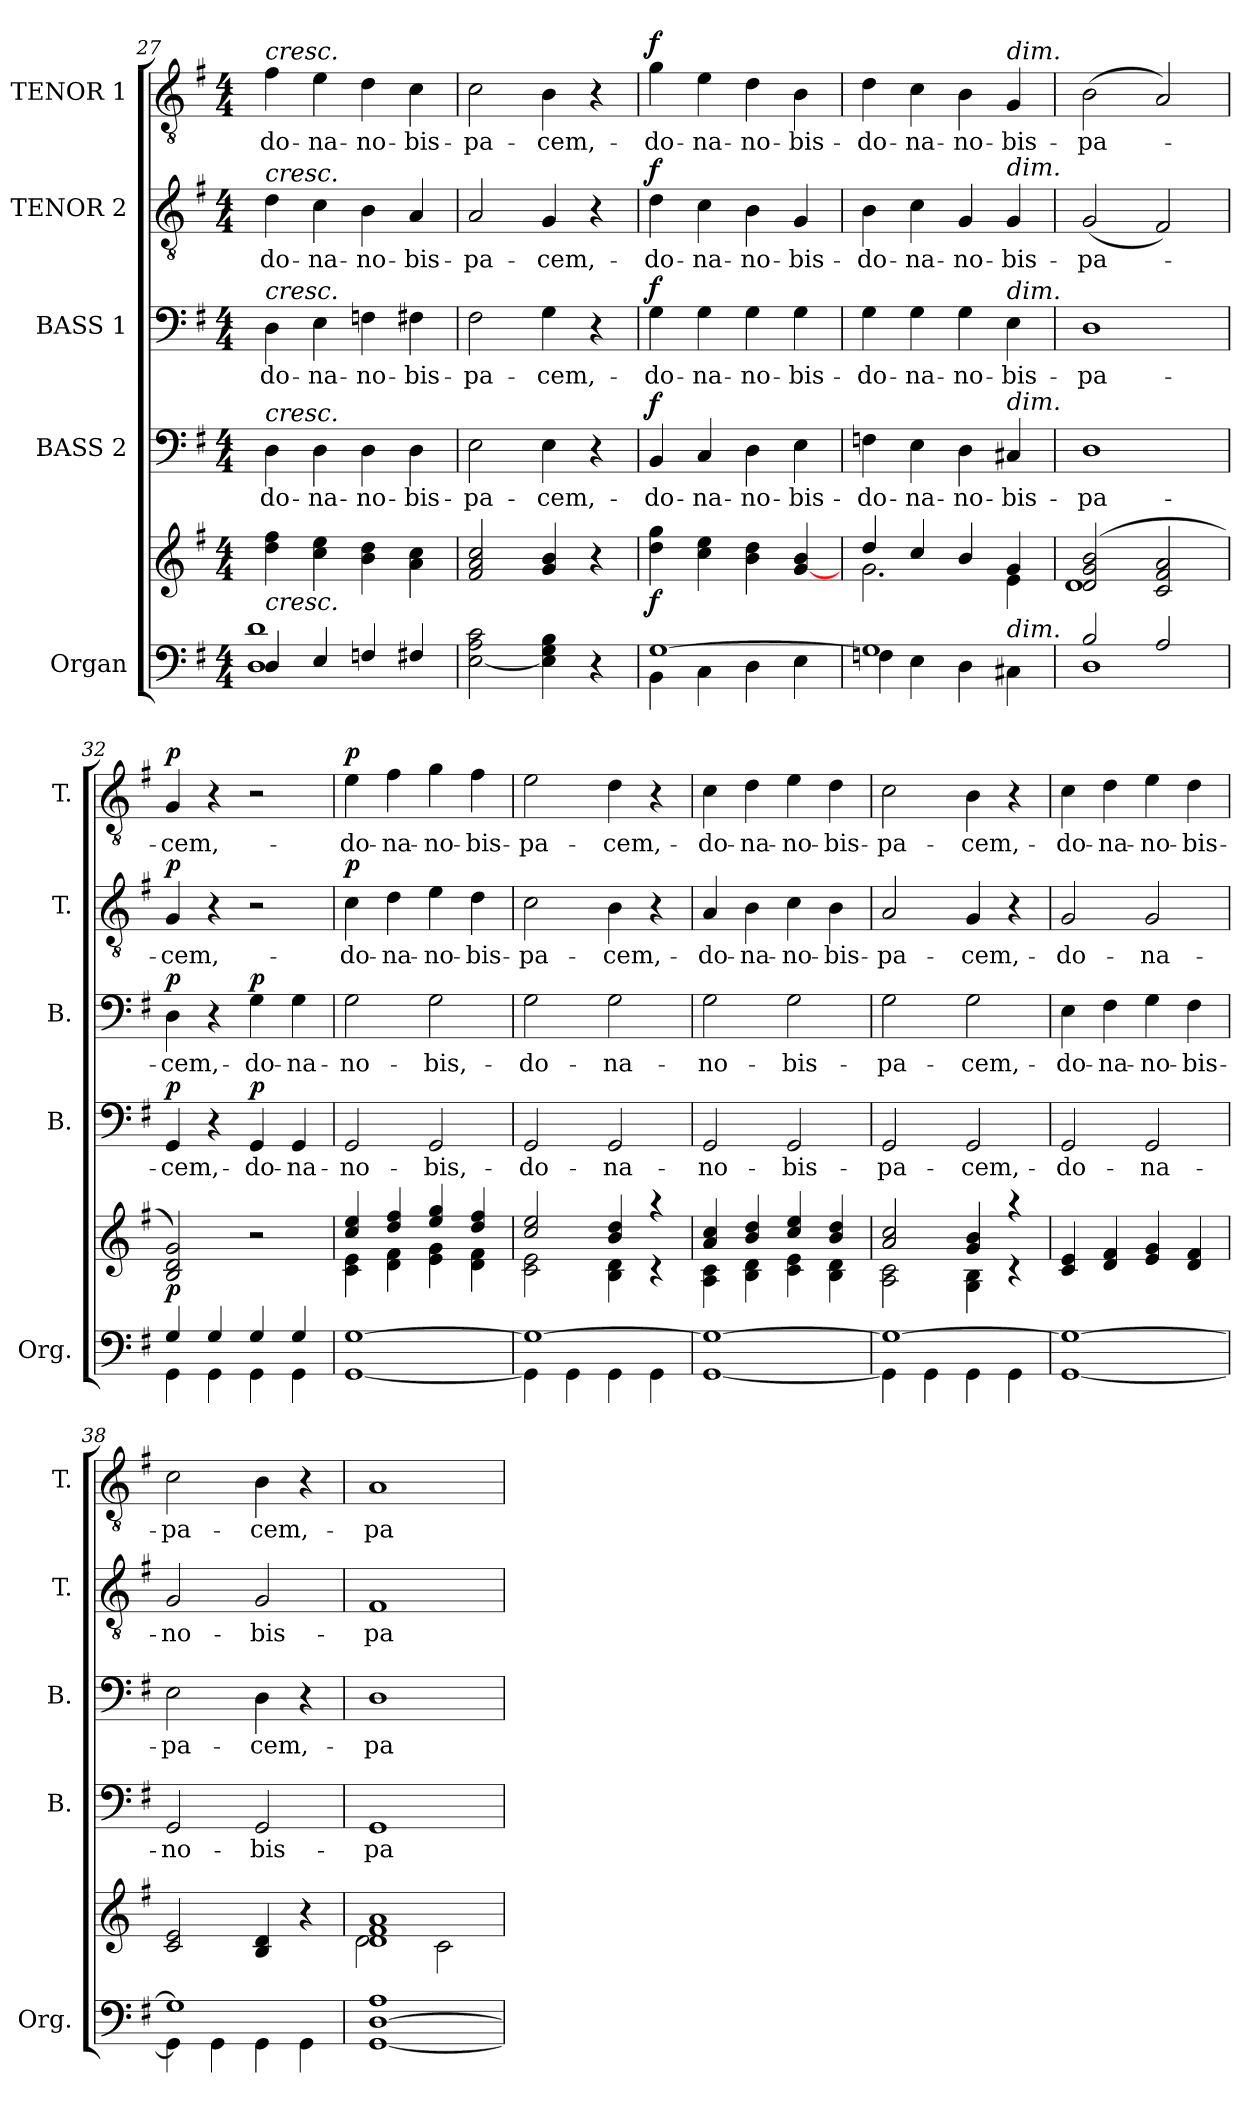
**kern	**kern	**dynam	**kern	**text	**dynam	**kern	**text	**dynam	**kern	**text	**dynam	**kern	**text	**dynam
*part5	*part5	*part5	*part4	*part4	*part4	*part3	*part3	*part3	*part2	*part2	*part2	*part1	*part1	*part1
*staff6	*staff5	*staff5/6	*staff4	*staff4	*staff4	*staff3	*staff3	*staff3	*staff2	*staff2	*staff2	*staff1	*staff1	*staff1
*I"Organ	*	*	*I"BASS 2	*	*	*I"BASS 1	*	*	*I"TENOR 2	*	*	*I"TENOR 1	*	*
*I'Org.	*	*	*I'B.	*	*	*I'B.	*	*	*I'T.	*	*	*I'T.	*	*
*clefF4	*clefG2	*	*clefF4	*	*	*clefF4	*	*	*clefGv2	*	*	*clefGv2	*	*
*	*	*	*	*	*	*	*	*	*ITrd7c12	*	*	*ITrd7c12	*	*
*k[f#]	*k[f#]	*	*k[f#]	*	*	*k[f#]	*	*	*k[f#]	*	*	*k[f#]	*	*
*G:	*G:	*	*G:	*	*	*G:	*	*	*G:	*	*	*G:	*	*
*M4/4	*M4/4	*	*M4/4	*	*	*M4/4	*	*	*M4/4	*	*	*M4/4	*	*
=27	=27	=27	=27	=27	=27	=27	=27	=27	=27	=27	=27	=27	=27	=27
*^	*	*	*	*	*	*	*	*	*	*	*	*	*	*
!	!	!	!	!	!	!	!	!	!	!	!	!	!LO:TX:a:i:t=cresc.	!	!
!	!	!	!	!	!	!	!	!	!	!LO:TX:a:i:t=cresc.	!	!	!	!	!
!	!	!	!	!	!	!	!LO:TX:a:i:t=cresc.	!	!	!	!	!	!	!	!
!	!	!	!	!LO:TX:a:i:t=cresc.	!	!	!	!	!	!	!	!	!	!	!
!	!	!LO:TX:b:i:t=cresc.	!	!	!	!	!	!	!	!	!	!	!	!	!
!	!	!	!	!	!LO:LY:b	!	!	!LO:LY:b	!	!	!LO:LY:b	!	!	!LO:LY:b	!
4D/	1D 1d	4dd\ 4ff#\	.	4D\	-do-	.	4D\	-do-	.	4D\	-do-	.	4F#\	-do-	.
!	!	!	!	!	!LO:LY:b	!	!	!LO:LY:b	!	!	!LO:LY:b	!	!	!LO:LY:b	!
4E/	.	4cc\ 4ee\	.	4D\	-na-	.	4E\	-na-	.	4C\	-na-	.	4E\	-na-	.
!	!	!	!	!	!LO:LY:b	!	!	!LO:LY:b	!	!	!LO:LY:b	!	!	!LO:LY:b	!
4Fn/	.	4b\ 4dd\	.	4D\	-no-	.	4Fn\	-no-	.	4BB\	-no-	.	4D\	-no-	.
!	!	!	!	!	!LO:LY:b	!	!	!LO:LY:b	!	!	!LO:LY:b	!	!	!LO:LY:b	!
4F#X/	.	4a\ 4cc\	.	4D\	-bis-	.	4F#X\	-bis-	.	4AA/	-bis-	.	4C\	-bis-	.
*v	*v	*	*	*	*	*	*	*	*	*	*	*	*	*	*
!!LO:PB:g=z
=28	=28	=28	=28	=28	=28	=28	=28	=28	=28	=28	=28	=28	=28	=28
!	!	!	!	!LO:LY:b	!	!	!LO:LY:b	!	!	!LO:LY:b	!	!	!LO:LY:b	!
[<2E\ 2A\ 2c\	2f#/ 2a/ 2cc/	.	2E\	-pa-	.	2F#\	-pa-	.	2AA/	-pa-	.	2C\	-pa-	.
!	!	!	!	!LO:LY:b	!	!	!LO:LY:b	!	!	!LO:LY:b	!	!	!LO:LY:b	!
4E\] 4G\ 4B\	4g/ 4b/	.	4E\	-cem,-	.	4G\	-cem,-	.	4GG/	-cem,-	.	4BB\	-cem,-	.
4r	4r	.	4r	.	.	4r	.	.	4r	.	.	4r	.	.
=29	=29	=29	=29	=29	=29	=29	=29	=29	=29	=29	=29	=29	=29	=29
*^	*	*	*	*	*	*	*	*	*	*	*	*	*	*
!	!	!	!LO:DY:b	!	!LO:LY:b	!LO:DY:a	!	!LO:LY:b	!LO:DY:a	!	!LO:LY:b	!LO:DY:a	!	!LO:LY:b	!LO:DY:a
[>1G	4BB\	4dd\ 4gg\	f	4BB/	-do-	f	4G\	-do-	f	4D\	-do-	f	4G\	-do-	f
!	!	!	!	!	!LO:LY:b	!	!	!LO:LY:b	!	!	!LO:LY:b	!	!	!LO:LY:b	!
.	4C\	4cc\ 4ee\	.	4C/	-na-	.	4G\	-na-	.	4C\	-na-	.	4E\	-na-	.
!	!	!	!	!	!LO:LY:b	!	!	!LO:LY:b	!	!	!LO:LY:b	!	!	!LO:LY:b	!
.	4D\	4b\ 4dd\	.	4D\	-no-	.	4G\	-no-	.	4BB\	-no-	.	4D\	-no-	.
!	!	!	!	!	!LO:LY:b	!	!	!LO:LY:b	!	!	!LO:LY:b	!	!	!LO:LY:b	!
.	4E\	[<4g/ 4b/	.	4E\	-bis-	.	4G\	-bis-	.	4GG/	-bis-	.	4BB\	-bis-	.
=30	=30	=30	=30	=30	=30	=30	=30	=30	=30	=30	=30	=30	=30	=30	=30
*	*	*^	*	*	*	*	*	*	*	*	*	*	*	*	*
!	!	!	!	!	!	!LO:LY:b	!	!	!LO:LY:b	!	!	!LO:LY:b	!	!	!LO:LY:b	!
1G]	4Fn\	4dd/	2.g\	.	4Fn\	-do-	.	4G\	-do-	.	4BB\	-do-	.	4D\	-do-	.
!	!	!	!	!	!	!LO:LY:b	!	!	!LO:LY:b	!	!	!LO:LY:b	!	!	!LO:LY:b	!
.	4E\	4cc/	.	.	4E\	-na-	.	4G\	-na-	.	4C\	-na-	.	4C\	-na-	.
!	!	!	!	!	!	!LO:LY:b	!	!	!LO:LY:b	!	!	!LO:LY:b	!	!	!LO:LY:b	!
.	4D\	4b/	.	.	4D\	-no-	.	4G\	-no-	.	4GG/	-no-	.	4BB\	-no-	.
!	!	!	!	!	!	!	!	!	!	!	!	!	!	!LO:TX:a:i:t=dim.	!	!
!	!	!	!	!	!	!	!	!	!	!	!LO:TX:a:i:t=dim.	!	!	!	!	!
!	!	!	!	!	!	!	!	!LO:TX:a:i:t=dim.	!	!	!	!	!	!	!	!
!	!	!	!	!	!LO:TX:a:i:t=dim.	!	!	!	!	!	!	!	!	!	!	!
!	!LO:TX:a:i:t=dim.	!	!	!	!	!	!	!	!	!	!	!	!	!	!	!
!	!	!	!	!	!	!LO:LY:b	!	!	!LO:LY:b	!	!	!LO:LY:b	!	!	!LO:LY:b	!
.	4C#X\	4g/	4e\	.	4C#X/	-bis-	.	4E\	-bis-	.	4GG/	-bis-	.	4GG/	-bis-	.
=31	=31	=31	=31	=31	=31	=31	=31	=31	=31	=31	=31	=31	=31	=31	=31	=31
!	!	!	!	!	!	!LO:LY:b	!	!	!LO:LY:b	!	!	!LO:LY:b	!	!	!LO:LY:b	!
2B/	1D	(2d/ 2g/ 2b/	1d	.	1D	-pa-	.	1D	-pa-	.	(<2GG/	-pa-	.	(>2BB\	-pa-	.
2A/	.	2c/ 2f#/ 2a/	.	.	.	.	.	.	.	.	2FF#/)	.	.	2AA/)	.	.
*	*	*v	*v	*	*	*	*	*	*	*	*	*	*	*	*	*
=32	=32	=32	=32	=32	=32	=32	=32	=32	=32	=32	=32	=32	=32	=32	=32
!	!	!	!LO:DY:a=2	!	!LO:LY:b	!LO:DY:a	!	!LO:LY:b	!LO:DY:a	!	!LO:LY:b	!LO:DY:a	!	!LO:LY:b	!LO:DY:a
4G/	4GG\	2B/ 2d/ 2g/)	p	4GG/	-cem,-	p	4D\	-cem,-	p	4GG/	-cem,-	p	4GG/	-cem,-	p
4G/	4GG\	.	.	4r	.	.	4r	.	.	4r	.	.	4r	.	.
!	!	!	!	!	!LO:LY:b	!LO:DY:a	!	!LO:LY:b	!LO:DY:a	!	!	!	!	!	!
4G/	4GG\	2r	.	4GG/	-do-	p	4G\	-do-	p	2r	.	.	2r	.	.
!	!	!	!	!	!LO:LY:b	!	!	!LO:LY:b	!	!	!	!	!	!	!
4G/	4GG\	.	.	4GG/	-na-	.	4G\	-na-	.	.	.	.	.	.	.
=33	=33	=33	=33	=33	=33	=33	=33	=33	=33	=33	=33	=33	=33	=33	=33
*	*	*^	*	*	*	*	*	*	*	*	*	*	*	*	*
!	!	!	!	!	!	!LO:LY:b	!	!	!LO:LY:b	!	!	!LO:LY:b	!LO:DY:a	!	!LO:LY:b	!LO:DY:a
[>1G	[<1GG	4cc/ 4ee/	4c\ 4e\	.	2GG/	-no-	.	2G\	-no-	.	4C\	-do-	p	4E\	-do-	p
!	!	!	!	!	!	!	!	!	!	!	!	!LO:LY:b	!	!	!LO:LY:b	!
.	.	4dd/ 4ff#/	4d\ 4f#\	.	.	.	.	.	.	.	4D\	-na-	.	4F#\	-na-	.
!	!	!	!	!	!	!LO:LY:b	!	!	!LO:LY:b	!	!	!LO:LY:b	!	!	!LO:LY:b	!
.	.	4ee/ 4gg/	4e\ 4g\	.	2GG/	-bis,-	.	2G\	-bis,-	.	4E\	-no-	.	4G\	-no-	.
!	!	!	!	!	!	!	!	!	!	!	!	!LO:LY:b	!	!	!LO:LY:b	!
.	.	4dd/ 4ff#/	4d\ 4f#\	.	.	.	.	.	.	.	4D\	-bis-	.	4F#\	-bis-	.
=34	=34	=34	=34	=34	=34	=34	=34	=34	=34	=34	=34	=34	=34	=34	=34	=34
!	!	!	!	!	!	!LO:LY:b	!	!	!LO:LY:b	!	!	!LO:LY:b	!	!	!LO:LY:b	!
1G_	4GG\]	2cc/ 2ee/	2c\ 2e\	.	2GG/	-do-	.	2G\	-do-	.	2C\	-pa-	.	2E\	-pa-	.
.	4GG\	.	.	.	.	.	.	.	.	.	.	.	.	.	.	.
!	!	!	!	!	!	!LO:LY:b	!	!	!LO:LY:b	!	!	!LO:LY:b	!	!	!LO:LY:b	!
.	4GG\	4b/ 4dd/	4B\ 4d\	.	2GG/	-na-	.	2G\	-na-	.	4BB\	-cem,-	.	4D\	-cem,-	.
.	4GG\	4raa	4rc	.	.	.	.	.	.	.	4r	.	.	4r	.	.
=35	=35	=35	=35	=35	=35	=35	=35	=35	=35	=35	=35	=35	=35	=35	=35	=35
!	!	!	!	!	!	!LO:LY:b	!	!	!LO:LY:b	!	!	!LO:LY:b	!	!	!LO:LY:b	!
1G_	[<1GG	4a/ 4cc/	4A\ 4c\	.	2GG/	-no-	.	2G\	-no-	.	4AA/	-do-	.	4C\	-do-	.
!	!	!	!	!	!	!	!	!	!	!	!	!LO:LY:b	!	!	!LO:LY:b	!
.	.	4b/ 4dd/	4B\ 4d\	.	.	.	.	.	.	.	4BB\	-na-	.	4D\	-na-	.
!	!	!	!	!	!	!LO:LY:b	!	!	!LO:LY:b	!	!	!LO:LY:b	!	!	!LO:LY:b	!
.	.	4cc/ 4ee/	4c\ 4e\	.	2GG/	-bis-	.	2G\	-bis-	.	4C\	-no-	.	4E\	-no-	.
!	!	!	!	!	!	!	!	!	!	!	!	!LO:LY:b	!	!	!LO:LY:b	!
.	.	4b/ 4dd/	4B\ 4d\	.	.	.	.	.	.	.	4BB\	-bis-	.	4D\	-bis-	.
=36	=36	=36	=36	=36	=36	=36	=36	=36	=36	=36	=36	=36	=36	=36	=36	=36
!	!	!	!	!	!	!LO:LY:b	!	!	!LO:LY:b	!	!	!LO:LY:b	!	!	!LO:LY:b	!
1G_	4GG\]	2a/ 2cc/	2A\ 2c\	.	2GG/	-pa-	.	2G\	-pa-	.	2AA/	-pa-	.	2C\	-pa-	.
.	4GG\	.	.	.	.	.	.	.	.	.	.	.	.	.	.	.
!	!	!	!	!	!	!LO:LY:b	!	!	!LO:LY:b	!	!	!LO:LY:b	!	!	!LO:LY:b	!
.	4GG\	4g/ 4b/	4G\ 4B\	.	2GG/	-cem,-	.	2G\	-cem,-	.	4GG/	-cem,-	.	4BB\	-cem,-	.
.	4GG\	4raa	4rc	.	.	.	.	.	.	.	4r	.	.	4r	.	.
!!LO:LB:g=z
=37	=37	=37	=37	=37	=37	=37	=37	=37	=37	=37	=37	=37	=37	=37	=37	=37
!	!	!	!	!	!	!LO:LY:b	!	!	!LO:LY:b	!	!	!LO:LY:b	!	!	!LO:LY:b	!
*	*	*v	*v	*	*	*	*	*	*	*	*	*	*	*	*	*
1G_	[<1GG	4c/ 4e/	.	2GG/	-do-	.	4E\	-do-	.	2GG/	-do-	.	4C\	-do-	.
!	!	!	!	!	!	!	!	!LO:LY:b	!	!	!	!	!	!LO:LY:b	!
.	.	4d/ 4f#/	.	.	.	.	4F#\	-na-	.	.	.	.	4D\	-na-	.
!	!	!	!	!	!LO:LY:b	!	!	!LO:LY:b	!	!	!LO:LY:b	!	!	!LO:LY:b	!
.	.	4e/ 4g/	.	2GG/	-na-	.	4G\	-no-	.	2GG/	-na-	.	4E\	-no-	.
!	!	!	!	!	!	!	!	!LO:LY:b	!	!	!	!	!	!LO:LY:b	!
.	.	4d/ 4f#/	.	.	.	.	4F#\	-bis-	.	.	.	.	4D\	-bis-	.
=38	=38	=38	=38	=38	=38	=38	=38	=38	=38	=38	=38	=38	=38	=38	=38
!	!	!	!	!	!LO:LY:b	!	!	!LO:LY:b	!	!	!LO:LY:b	!	!	!LO:LY:b	!
1G]	4GG\]	2c/ 2e/	.	2GG/	-no-	.	2E\	-pa-	.	2GG/	-no-	.	2C\	-pa-	.
.	4GG\	.	.	.	.	.	.	.	.	.	.	.	.	.	.
!	!	!	!	!	!LO:LY:b	!	!	!LO:LY:b	!	!	!LO:LY:b	!	!	!LO:LY:b	!
.	4GG\	4B/ 4d/	.	2GG/	-bis-	.	4D\	-cem,-	.	2GG/	-bis-	.	4BB\	-cem,-	.
.	4GG\	4r	.	.	.	.	4r	.	.	.	.	.	4r	.	.
=39	=39	=39	=39	=39	=39	=39	=39	=39	=39	=39	=39	=39	=39	=39	=39
*	*	*^	*	*	*	*	*	*	*	*	*	*	*	*	*
!	!	!	!	!	!	!LO:LY:b	!	!	!LO:LY:b	!	!	!LO:LY:b	!	!	!LO:LY:b	!
[>1D 1A	[<1GG	1d 1f# 1a	2d\	.	1GG	-pa-	.	1D	-pa-	.	1FF#	-pa-	.	1AA	-pa-	.
.	.	.	2c\	.	.	.	.	.	.	.	.	.	.	.	.	.
*v	*v	*	*	*	*	*	*	*	*	*	*	*	*	*	*	*
*	*v	*v	*	*	*	*	*	*	*	*	*	*	*	*	*
=	=	=	=	=	=	=	=	=	=	=	=	=	=	=
*-	*-	*-	*-	*-	*-	*-	*-	*-	*-	*-	*-	*-	*-	*-
